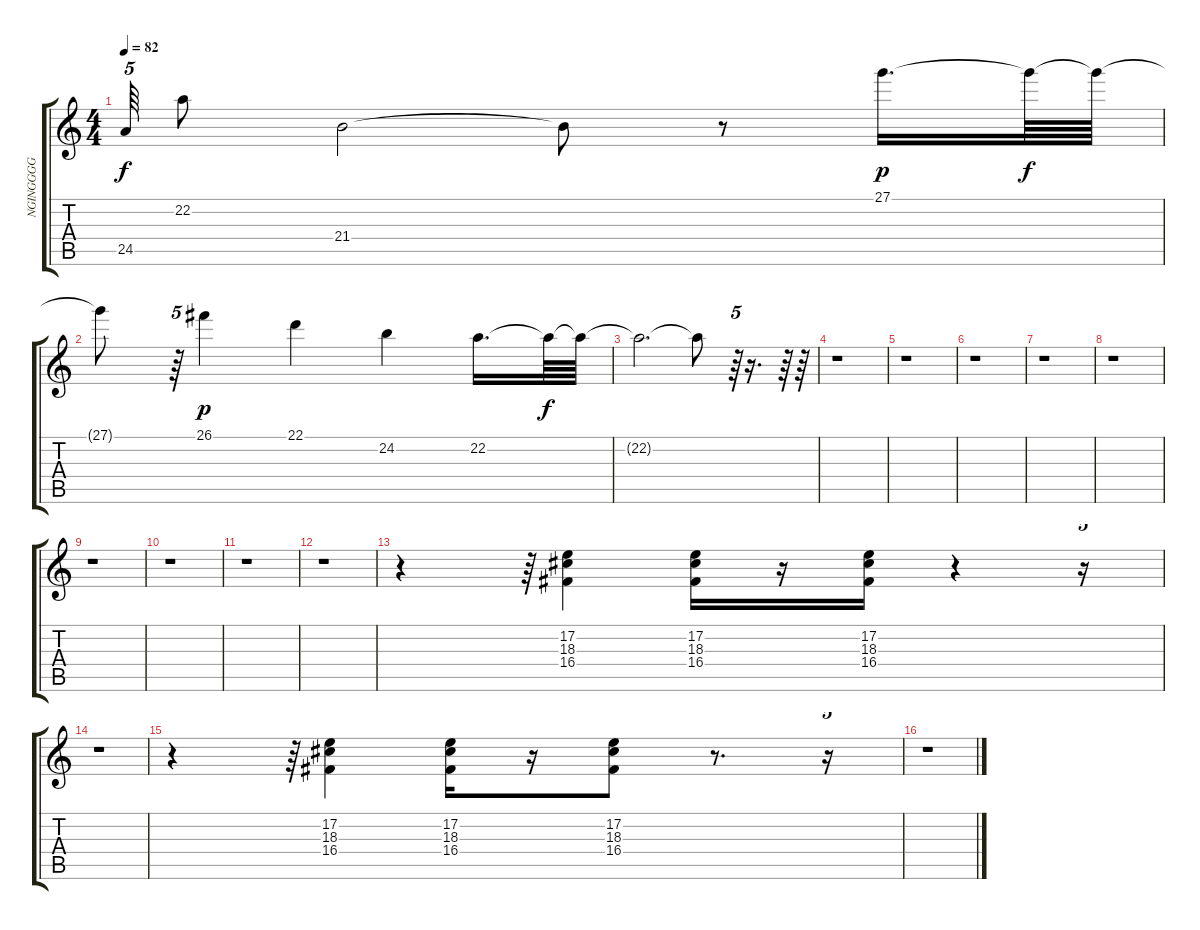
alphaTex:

\track ("NGINGGGG" "NGINGGGG") {instrument synthstrings1}
\staff {score tabs}
\tuning (E4 B3 G3 D3 A2 E2) {hide}
\ts (4 4)
\tempo 82
\clef g2
\ks c
24.5{t}.64{tu (5 4) dy f} 22.2.8 21.4.2 21.4{t}.8 r.8 27.1.16{d dy p} 27.1{t}.64{dy f} 27.1{t}.64 |
27.1{t}.8 r.64{tu (5 4)} 26.1.4{dy p} 22.1.4 24.2.4 22.2.16{d} 22.2{t}.64{dy f} 22.2{t}.64 |
22.2{t}.2{d} 22.2{t}.8 r.64{tu (5 4)} r.16{d} r.64 r.64 |
r.1 |
r.1 |
r.1 |
r.1 |
r.1 |
r.1 |
r.1 |
r.1 |
r.1 |
r.4 r.64{tu (5 4)} (17.2 18.3 16.4).4 (17.2 18.3 16.4).16 r.16 (17.2 18.3 16.4).16 r.4 r.16{tu (5 4)} |
r.1 |
r.4 r.64{tu (5 4)} (17.2 18.3 16.4).4 (17.2 18.3 16.4).16 r.16 (17.2 18.3 16.4).8 r.8{d} r.16{tu (5 4)} |
r.1
